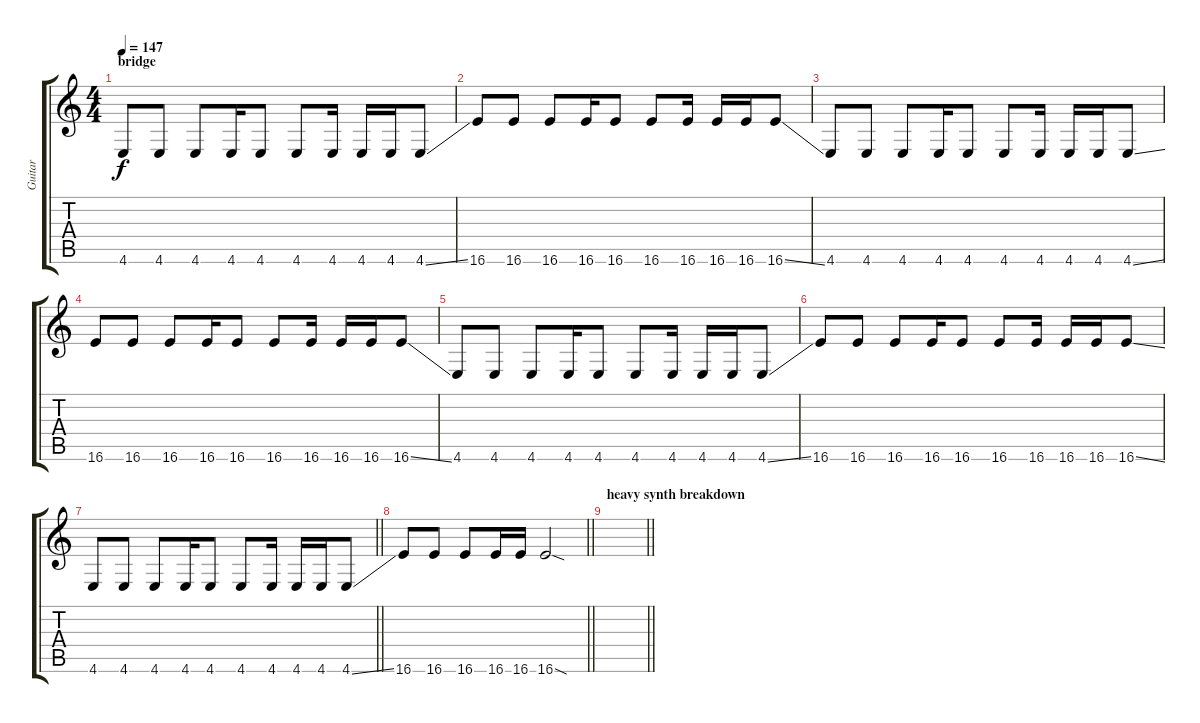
\track ("Guitar" "Guitar") {instrument distortionguitar}
\staff {score tabs}
\tuning (D4 A3 F3 C3 G2 C2) {hide}
\ts (4 4)
\section ("" "bridge")
\tempo 147
\clef g2
\ks c
4.6.8{dy f instrument distortionguitar} 4.6.8 4.6.8 4.6.16 4.6.8 4.6.8 4.6.16 4.6.16 4.6.16 4.6{ss}.8 |
16.6.8 16.6.8 16.6.8 16.6.16 16.6.8 16.6.8 16.6.16 16.6.16 16.6.16 16.6{ss}.8 |
4.6.8 4.6.8 4.6.8 4.6.16 4.6.8 4.6.8 4.6.16 4.6.16 4.6.16 4.6{ss}.8 |
16.6.8 16.6.8 16.6.8 16.6.16 16.6.8 16.6.8 16.6.16 16.6.16 16.6.16 16.6{ss}.8 |
4.6.8 4.6.8 4.6.8 4.6.16 4.6.8 4.6.8 4.6.16 4.6.16 4.6.16 4.6{ss}.8 |
16.6.8 16.6.8 16.6.8 16.6.16 16.6.8 16.6.8 16.6.16 16.6.16 16.6.16 16.6{ss}.8 |
\barLineRight lightlight
4.6.8 4.6.8 4.6.8 4.6.16 4.6.8 4.6.8 4.6.16 4.6.16 4.6.16 4.6{ss}.8 |
\barLineRight lightlight
16.6.8 16.6.8 16.6.8 16.6.16 16.6.16 16.6{sod}.2 |
\section ("" "heavy synth breakdown")
\barLineRight lightlight
